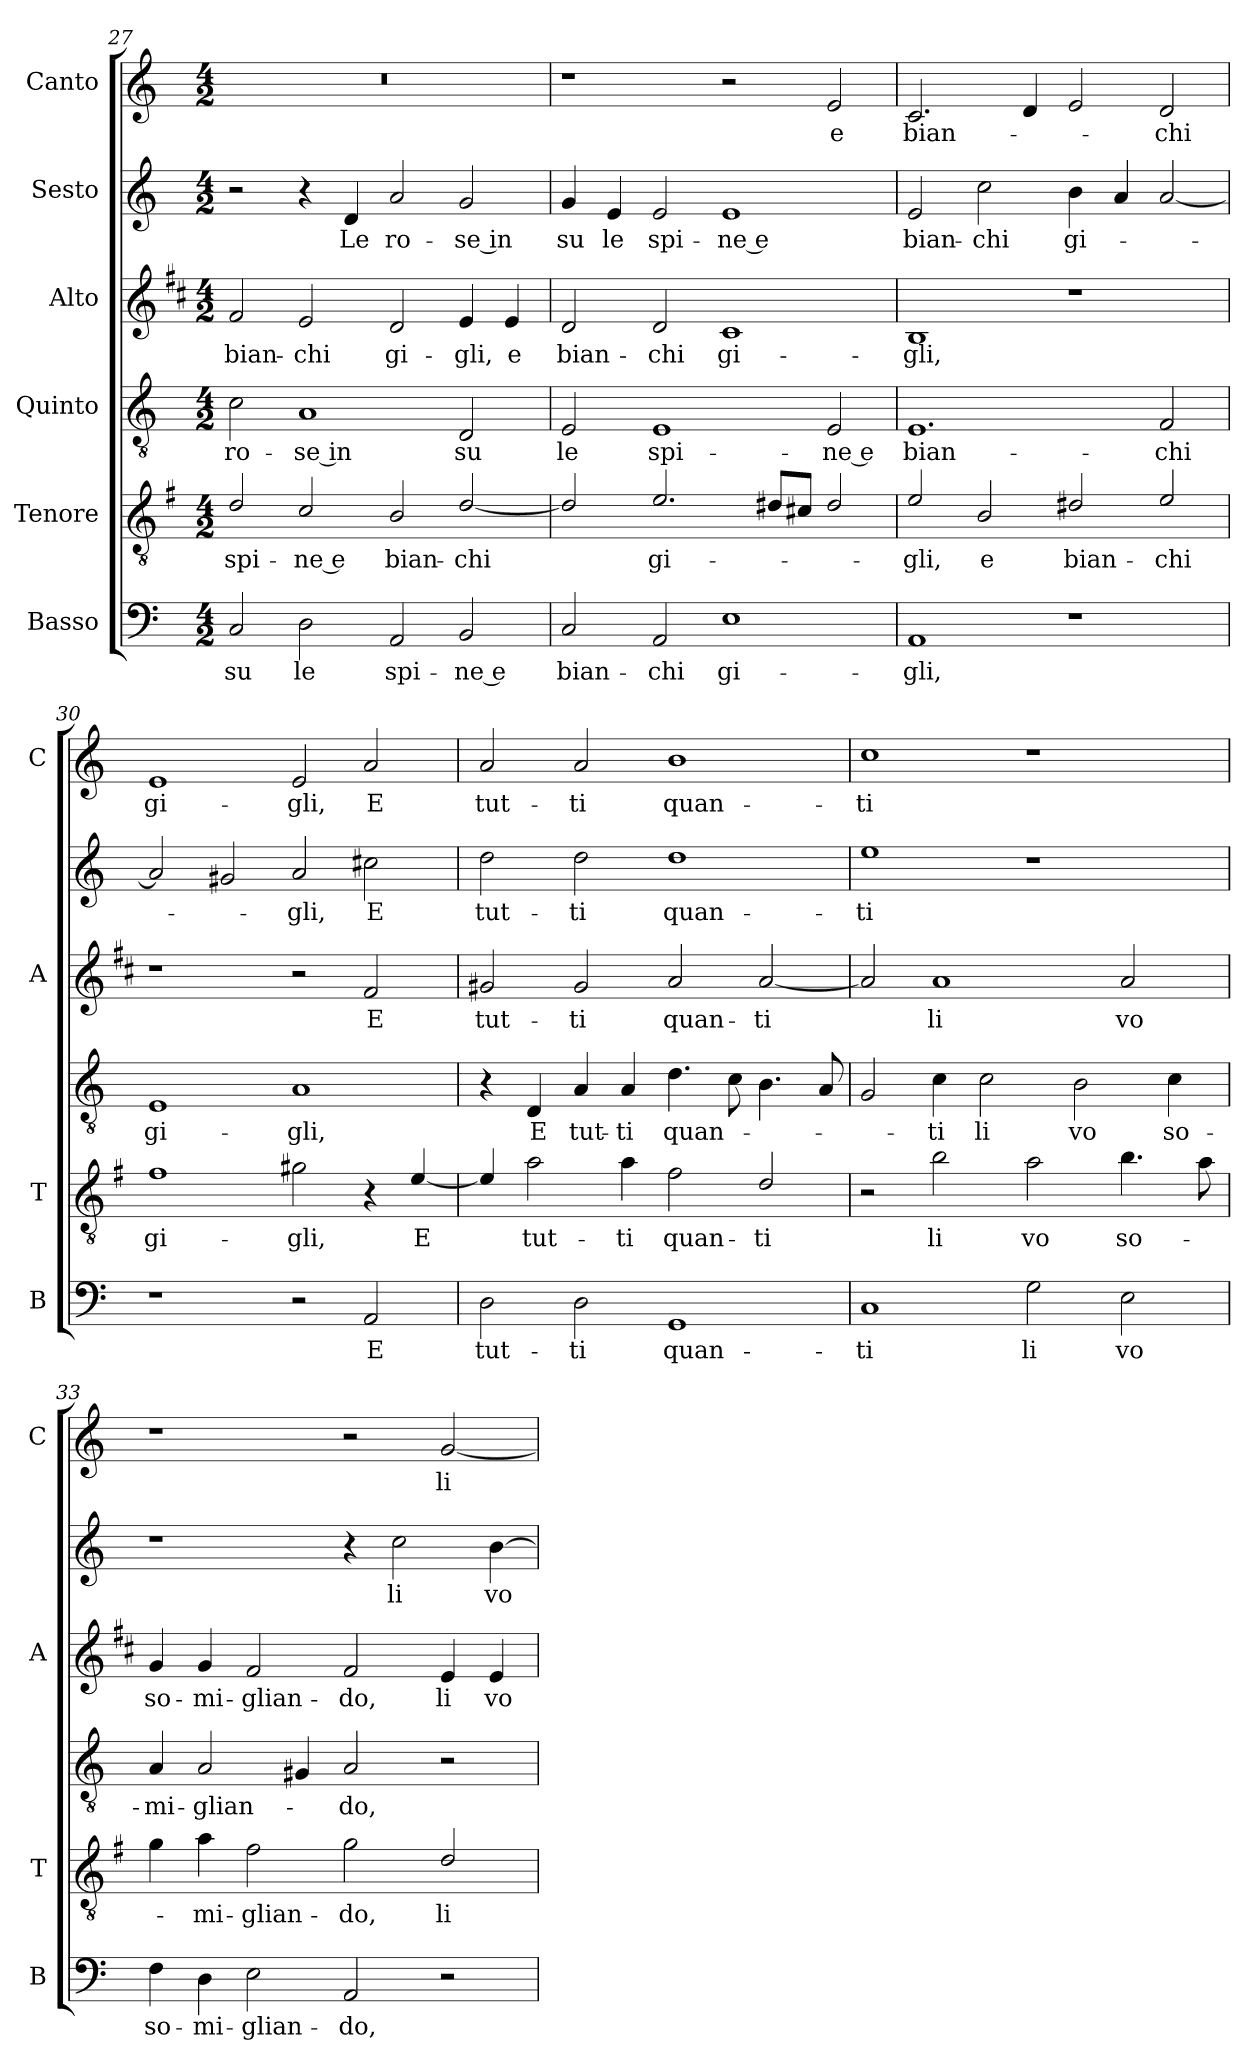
**kern	**text	**kern	**text	**kern	**text	**kern	**text	**kern	**text	**kern	**text
*part6	*part6	*part5	*part5	*part4	*part4	*part3	*part3	*part2	*part2	*part1	*part1
*staff6	*staff6	*staff5	*staff5	*staff4	*staff4	*staff3	*staff3	*staff2	*staff2	*staff1	*staff1
*I"Basso	*	*I"Tenore	*	*I"Quinto	*	*I"Alto	*	*I"Sesto	*	*I"Canto	*
*I'B	*	*I'T	*	*	*	*I'A	*	*	*	*I'C	*
*clefF4	*	*clefGv2	*	*clefGv2	*	*clefG2	*	*clefG2	*	*clefG2	*
*	*	*ITrd4c7	*	*	*	*ITrd1c2	*	*	*	*	*
*k[]	*	*k[]	*	*k[]	*	*k[]	*	*k[]	*	*k[]	*
*C:	*	*C:	*	*C:	*	*C:	*	*C:	*	*C:	*
*M4/2	*	*M4/2	*	*M4/2	*	*M4/2	*	*M4/2	*	*M4/2	*
=27	=27	=27	=27	=27	=27	=27	=27	=27	=27	=27	=27
!	!LO:LY:b	!	!LO:LY:b	!	!LO:LY:b	!	!LO:LY:b	!	!	!	!
2C/	su	2G/	spi-	2c\	ro-	2e/	bian-	2r	.	0r	.
!	!LO:LY:b	!	!LO:LY:b	!	!LO:LY:b	!	!LO:LY:b	!	!	!	!
2D\	le	2F/	-ne e	1A	-se in	2d/	-chi	4r	.	.	.
!	!	!	!	!	!	!	!	!	!LO:LY:b	!	!
.	.	.	.	.	.	.	.	4d/	Le	.	.
!	!LO:LY:b	!	!LO:LY:b	!	!	!	!LO:LY:b	!	!LO:LY:b	!	!
2AA/	spi-	2E/	bian-	.	.	2c/	gi-	2a/	ro-	.	.
!	!LO:LY:b	!	!LO:LY:b	!	!LO:LY:b	!	!LO:LY:b	!	!LO:LY:b	!	!
2BB/	-ne e	[2G/	-chi	2D/	su	4d/	-gli,	2g/	-se in	.	.
!	!	!	!	!	!	!	!LO:LY:b	!	!	!	!
.	.	.	.	.	.	4d/	e	.	.	.	.
=28	=28	=28	=28	=28	=28	=28	=28	=28	=28	=28	=28
!	!LO:LY:b	!	!	!	!LO:LY:b	!	!LO:LY:b	!	!LO:LY:b	!	!
2C/	bian-	2G/]	.	2E/	le	2c/	bian-	4g/	su	1r	.
!	!	!	!	!	!	!	!	!	!LO:LY:b	!	!
.	.	.	.	.	.	.	.	4e/	le	.	.
!	!LO:LY:b	!	!LO:LY:b	!	!LO:LY:b	!	!LO:LY:b	!	!LO:LY:b	!	!
2AA/	-chi	2.A/	gi-	1E	spi-	2c/	-chi	2e/	spi-	.	.
!	!LO:LY:b	!	!	!	!	!	!LO:LY:b	!	!LO:LY:b	!	!
1E	gi-	.	.	.	.	1B	gi-	1e	-ne e	2r	.
.	.	8G#X/L	.	.	.	.	.	.	.	.	.
.	.	8F#X/J	.	.	.	.	.	.	.	.	.
!	!	!	!	!	!LO:LY:b	!	!	!	!	!	!LO:LY:b
.	.	2G#/	.	2E/	-ne e	.	.	.	.	2e/	e
=29	=29	=29	=29	=29	=29	=29	=29	=29	=29	=29	=29
!	!LO:LY:b	!	!LO:LY:b	!	!LO:LY:b	!	!LO:LY:b	!	!LO:LY:b	!	!LO:LY:b
1AA	-gli,	2A/	-gli,	1.E	bian-	1A	-gli,	2e/	bian-	2.c/	bian-
!	!	!	!LO:LY:b	!	!	!	!	!	!LO:LY:b	!	!
.	.	2E/	e	.	.	.	.	2cc\	-chi	.	.
.	.	.	.	.	.	.	.	.	.	4d/	.
!	!	!	!LO:LY:b	!	!	!	!	!	!LO:LY:b	!	!
1r	.	2G#X/	bian-	.	.	1r	.	4b\	gi-	2e/	.
.	.	.	.	.	.	.	.	4a/	.	.	.
!	!	!	!LO:LY:b	!	!LO:LY:b	!	!	!	!	!	!LO:LY:b
.	.	2A/	-chi	2F/	-chi	.	.	[2a/	.	2d/	-chi
!!LO:LB:g=z
=30	=30	=30	=30	=30	=30	=30	=30	=30	=30	=30	=30
!	!	!	!LO:LY:b	!	!LO:LY:b	!	!	!	!	!	!LO:LY:b
1r	.	1B	gi-	1E	gi-	1r	.	2a/]	.	1e	gi-
.	.	.	.	.	.	.	.	2g#X/	.	.	.
!	!	!	!LO:LY:b	!	!LO:LY:b	!	!	!	!LO:LY:b	!	!LO:LY:b
2r	.	2c#X\	-gli,	1A	-gli,	2r	.	2a/	-gli,	2e/	-gli,
!	!LO:LY:b	!	!	!	!	!	!LO:LY:b	!	!LO:LY:b	!	!LO:LY:b
2AA/	E	4r	.	.	.	2e/	E	2cc#X\	E	2a/	E
!	!	!	!LO:LY:b	!	!	!	!	!	!	!	!
.	.	[4A/	E	.	.	.	.	.	.	.	.
=31	=31	=31	=31	=31	=31	=31	=31	=31	=31	=31	=31
!	!LO:LY:b	!	!	!	!	!	!LO:LY:b	!	!LO:LY:b	!	!LO:LY:b
2D\	tut-	4A/]	.	4r	.	2f#X/	tut-	2dd\	tut-	2a/	tut-
!	!	!	!LO:LY:b	!	!LO:LY:b	!	!	!	!	!	!
.	.	2d\	tut-	4D/	E	.	.	.	.	.	.
!	!LO:LY:b	!	!	!	!LO:LY:b	!	!LO:LY:b	!	!LO:LY:b	!	!LO:LY:b
2D\	-ti	.	.	4A/	tut-	2f#/	-ti	2dd\	-ti	2a/	-ti
!	!	!	!LO:LY:b	!	!LO:LY:b	!	!	!	!	!	!
.	.	4d\	-ti	4A/	-ti	.	.	.	.	.	.
!	!LO:LY:b	!	!LO:LY:b	!	!LO:LY:b	!	!LO:LY:b	!	!LO:LY:b	!	!LO:LY:b
1GG	quan-	2B\	quan-	4.d\	quan-	2g/	quan-	1dd	quan-	1b	quan-
.	.	.	.	8c\	.	.	.	.	.	.	.
!	!	!	!LO:LY:b	!	!	!	!LO:LY:b	!	!	!	!
.	.	2G/	-ti	4.B\	.	[2g/	-ti	.	.	.	.
.	.	.	.	8A/	.	.	.	.	.	.	.
=32	=32	=32	=32	=32	=32	=32	=32	=32	=32	=32	=32
!	!LO:LY:b	!	!	!	!	!	!	!	!LO:LY:b	!	!LO:LY:b
1C	-ti	2r	.	2G/	.	2g/]	.	1ee	-ti	1cc	-ti
!	!	!	!LO:LY:b	!	!LO:LY:b	!	!LO:LY:b	!	!	!	!
.	.	2e\	li	4c\	-ti	1g	li	.	.	.	.
!	!	!	!	!	!LO:LY:b	!	!	!	!	!	!
.	.	.	.	2c\	li	.	.	.	.	.	.
!	!LO:LY:b	!	!LO:LY:b	!	!	!	!	!	!	!	!
2G\	li	2d\	vo	.	.	.	.	1r	.	1r	.
!	!	!	!	!	!LO:LY:b	!	!	!	!	!	!
.	.	.	.	2B\	vo	.	.	.	.	.	.
!	!LO:LY:b	!	!LO:LY:b	!	!	!	!LO:LY:b	!	!	!	!
2E\	vo	4.e\	so-	.	.	2g/	vo	.	.	.	.
!	!	!	!	!	!LO:LY:b	!	!	!	!	!	!
.	.	.	.	4c\	so-	.	.	.	.	.	.
.	.	8d\	.	.	.	.	.	.	.	.	.
=33	=33	=33	=33	=33	=33	=33	=33	=33	=33	=33	=33
!	!LO:LY:b	!	!	!	!LO:LY:b	!	!LO:LY:b	!	!	!	!
4F\	so-	4c\	.	4A/	-mi-	4f/	so-	1r	.	1r	.
!	!LO:LY:b	!	!LO:LY:b	!	!LO:LY:b	!	!LO:LY:b	!	!	!	!
4D\	-mi-	4d\	-mi-	2A/	-glian-	4f/	-mi-	.	.	.	.
!	!LO:LY:b	!	!LO:LY:b	!	!	!	!LO:LY:b	!	!	!	!
2E\	-glian-	2B\	-glian-	.	.	2e/	-glian-	.	.	.	.
.	.	.	.	4G#X/	.	.	.	.	.	.	.
!	!LO:LY:b	!	!LO:LY:b	!	!LO:LY:b	!	!LO:LY:b	!	!	!	!
2AA/	-do,	2c\	-do,	2A/	-do,	2e/	-do,	4r	.	2r	.
!	!	!	!	!	!	!	!	!	!LO:LY:b	!	!
.	.	.	.	.	.	.	.	2cc\	li	.	.
!	!	!	!LO:LY:b	!	!	!	!LO:LY:b	!	!	!	!LO:LY:b
2r	.	2G/	li	2r	.	4d/	li	.	.	[2g/	li
!	!	!	!	!	!	!	!LO:LY:b	!	!LO:LY:b	!	!
.	.	.	.	.	.	4d/	vo	[4b\	vo	.	.
=	=	=	=	=	=	=	=	=	=	=	=
*-	*-	*-	*-	*-	*-	*-	*-	*-	*-	*-	*-
